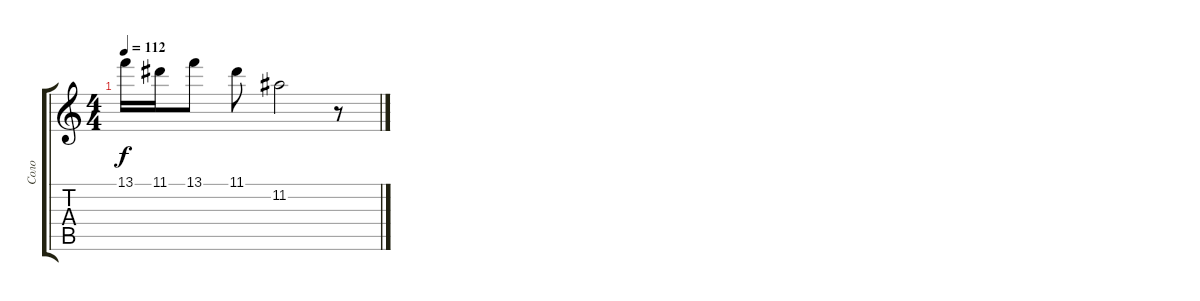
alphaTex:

\track ("Соло" "Соло") {instrument electricguitarjazz}
\staff {score tabs}
\tuning (E4 B3 G3 D3 A2 E2) {hide}
\ts (4 4)
\tempo 112
\clef g2
\ks c
13.1.16{dy f} 11.1.16 13.1.8 11.1.8 11.2.2 r.8
